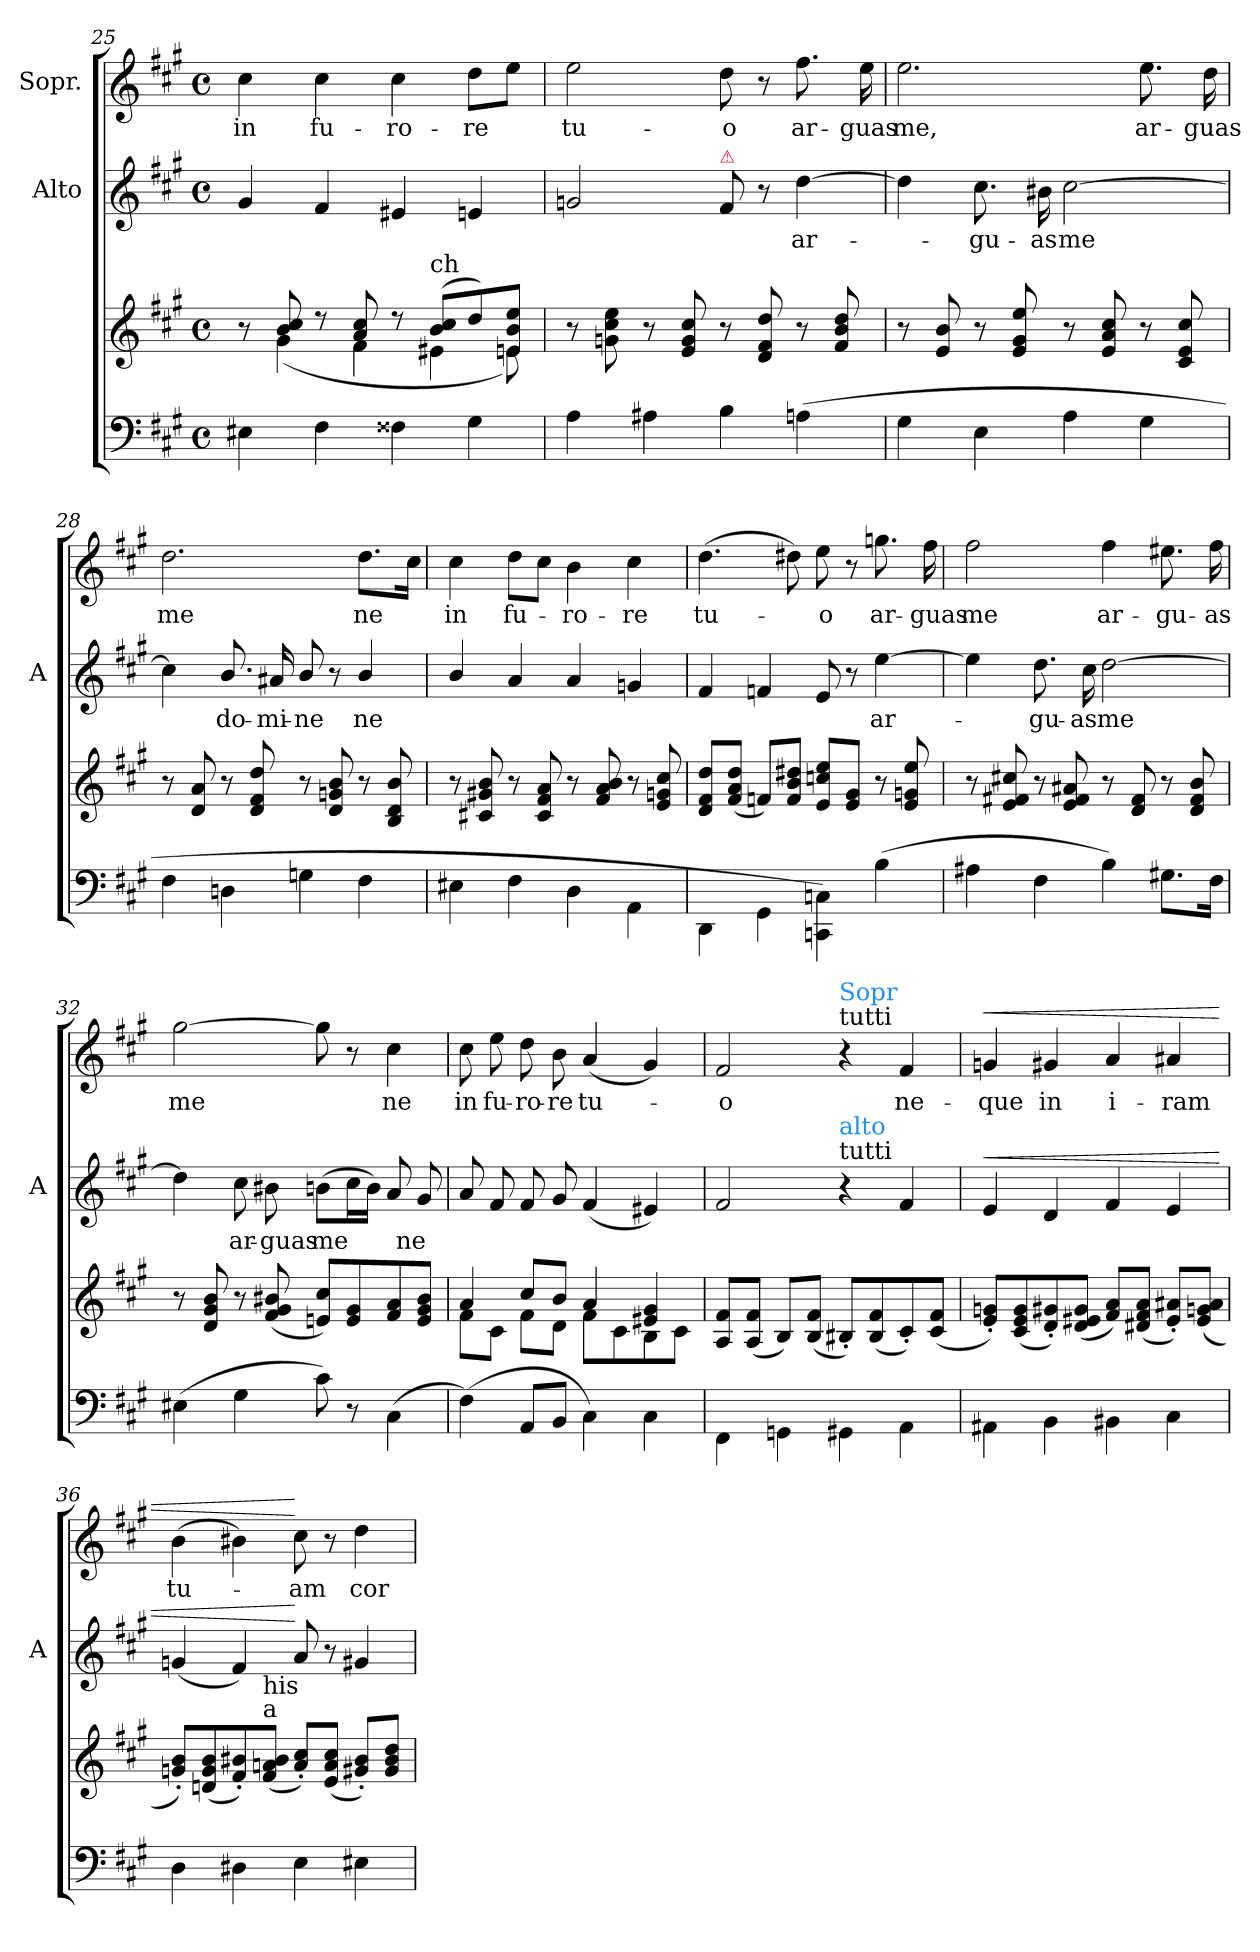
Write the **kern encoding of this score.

**kern	**kern	**kern	**text	**dynam	**kern	**text	**dynam
*part3	*part3	*part2	*part2	*part2	*part1	*part1	*part1
*staff4	*staff3	*staff2	*staff2	*staff2	*staff1	*staff1	*staff1
*	*	*I"Alto	*	*	*I"Sopr.	*	*
*	*	*I'A	*	*	*	*	*
*clefF4	*clefG2	*clefG2	*	*	*clefG2	*	*
*k[f#c#g#]	*k[f#c#g#]	*k[f#c#g#]	*	*	*k[f#c#g#]	*	*
*M4/4	*M4/4	*M4/4	*	*	*M4/4	*	*
*met(c)	*met(c)	*met(c)	*	*	*met(c)	*	*
=25	=25	=25	=25	=25	=25	=25	=25
*	*^	*	*	*	*	*	*
4E#X\	8r	8rgyy	4g#/	.	.	4cc#\	in	.
.	8b/ 8cc#/	(4g#\	.	.	.	.	.	.
4F#\	8r	.	4f#/	.	.	4cc#\	fu-	.
.	8a/ 8cc#/	4f#\	.	.	.	.	.	.
4F##X\	8r	.	4e#X/	.	.	4cc#\	-ro-	.
!	!LO:TX:a:t=ch	!	!	!	!	!	!	!
.	(8b/ 8cc#/L	4e#X\	.	.	.	.	.	.
4G#\	8dd/)	.	4en/	.	.	8dd\L	-re	.
.	8en/ 8b/ 8ee/J	8e\)	.	.	.	8ee\J	.	.
*	*v	*v	*	*	*	*	*	*
=26	=26	=26	=26	=26	=26	=26	=26
4A\	8r	2gn/	.	.	2ee\	tu-	.
.	8gn\ 8cc#\ 8ee\	.	.	.	.	.	.
4A#X\	8r	.	.	.	.	.	.
.	8e/ 8g/ 8cc#/	.	.	.	.	.	.
!	!	!LO:TX:a:color=crimson:t=⚠	!	!	!	!	!
4B\	8r	8f#/	.	.	8dd\	-o	.
.	8d/ 8f#/ 8dd/	8r	.	.	8r	.	.
(4An\	8r	[4dd\	ar-	.	8.ff#\	ar-	.
.	8f#/ 8b/ 8dd/	.	.	.	.	.	.
.	.	.	.	.	16ee\	-guas	.
=27	=27	=27	=27	=27	=27	=27	=27
4G#\	8r	4dd\]	.	.	2.ee\	me,	.
.	8e/ 8b/	.	.	.	.	.	.
4E\	8r	8.cc#\	-gu-	.	.	.	.
.	8e/ 8g#/ 8ee/	.	.	.	.	.	.
.	.	16b#X\	-as	.	.	.	.
4A\	8r	[2cc#\	me	.	.	.	.
.	8e/ 8a/ 8cc#/	.	.	.	.	.	.
4G#\	8r	.	.	.	8.ee\	ar-	.
.	8c#/ 8e/ 8cc#/	.	.	.	.	.	.
.	.	.	.	.	16dd\	-guas	.
=28	=28	=28	=28	=28	=28	=28	=28
4F#\	8r	4cc#\]	.	.	2.dd\	me	.
.	8d/ 8a/	.	.	.	.	.	.
4Dn\	8r	8.b/	do-	.	.	.	.
.	8d/ 8f#/ 8dd/	.	.	.	.	.	.
.	.	16a#X/	-mi-	.	.	.	.
4Gn\	8r	8b/	-ne	.	.	.	.
.	8d/ 8gn/ 8b/	8r	.	.	.	.	.
4F#\	8r	4b/	ne	.	8.dd\L	ne	.
.	8B/ 8d/ 8b/	.	.	.	.	.	.
.	.	.	.	.	16cc#\Jk	.	.
=29	=29	=29	=29	=29	=29	=29	=29
4E#X\	8r	4b/	.	.	4cc#\	in	.
.	8c#X/ 8g#X/ 8b/	.	.	.	.	.	.
4F#\	8r	4a/	.	.	8dd\L	fu-	.
.	8c#/ 8f#/ 8a/	.	.	.	8cc#\J	.	.
4D\	8r	4a/	.	.	4b\	-ro-	.
.	8f#/ 8a/ 8b/	.	.	.	.	.	.
4AA\	8r	4gn/	.	.	4cc#\	-re	.
.	8e/ 8gn/ 8cc#/	.	.	.	.	.	.
=30	=30	=30	=30	=30	=30	=30	=30
4DD\	8d/ 8f#/ 8dd/L	4f#/	.	.	(4.dd\	tu-	.
.	(8f#/ 8a/ 8dd/J	.	.	.	.	.	.
4GG#\	8fn/L)	4fn/	.	.	.	.	.
.	8f/ 8b/ 8dd#X/J	.	.	.	8dd#X\)	.	.
4CCn\ 4Cn\)	8e/ 8ccn/ 8ee/L	8e/	.	.	8ee\	o	.
.	8e/ 8g#/J	8r	.	.	8r	.	.
(4B\	8r	[4ee\	ar-	.	8.ggn\	ar-	.
.	8e/ 8gn/ 8ee/	.	.	.	.	.	.
.	.	.	.	.	16ff#\	-guas	.
=31	=31	=31	=31	=31	=31	=31	=31
4A#X\	8r	4ee\]	.	.	2ff#\	me	.
.	8e/ 8f#X/ 8cc#X/	.	.	.	.	.	.
4F#\	8r	8.dd\	-gu-	.	.	.	.
.	8e/ 8f#/ 8a#X/	.	.	.	.	.	.
.	.	16cc#\	-as	.	.	.	.
4B\)	8r	[2dd\	me	.	4ff#\	ar-	.
.	8d/ 8f#/	.	.	.	.	.	.
8.G#X\L	8r	.	.	.	8.ee#X\	-gu-	.
.	8d/ 8f#/ 8b/	.	.	.	.	.	.
16F#\Jk	.	.	.	.	16ff#\	-as	.
=32	=32	=32	=32	=32	=32	=32	=32
(4E#X\	8r	4dd\]	.	.	[2gg#\	me	.
.	8d/ 8g#/ 8b/	.	.	.	.	.	.
4G#\	8r	8cc#\	ar-	.	.	.	.
.	(8f#/ 8g#/ 8b#X/	8b#X\	-guas	.	.	.	.
8c#\)	8en/ 8cc#/L)	(8bn\L	me	.	8gg#\]	.	.
8r	8e/ 8g#/	16cc#\L	.	.	8r	.	.
.	.	16b\JJ)	.	.	.	.	.
(4C#\	8f#/ 8a/	8a/	.	.	4cc#\	ne	.
.	8e/ 8g#/ 8b#/J	8g#/	ne	.	.	.	.
=33	=33	=33	=33	=33	=33	=33	=33
*	*^	*	*	*	*	*	*
(4F#\)	4a/	8f#\L	8a/	.	.	8cc#\	in	.
.	.	8c#\J	8f#/	.	.	8ee\	fu-	.
8AA/L	8cc#/L	8f#\L	8f#/	.	.	8dd\	-ro-	.
8BB/J	8b/J	8d\J	8g#/	.	.	8b\	-re	.
4C#\)	4a/	8f#\L	(4f#/	.	.	(4a/	tu-	.
.	.	8c#\	.	.	.	.	.	.
4C#\	4e#X/ 4g#/	8B\	4e#X/)	.	.	4g#/)	.	.
.	.	8c#\J	.	.	.	.	.	.
*	*v	*v	*	*	*	*	*	*
=34	=34	=34	=34	=34	=34	=34	=34
4FF#\	8A/ 8f#/L	2f#/	.	.	2f#/	-o	.
.	(8A/ 8f#/J	.	.	.	.	.	.
4GGn\	8B/L)	.	.	.	.	.	.
.	(8B/ 8f#/J	.	.	.	.	.	.
!	!	!	!	!	!LO:TX:a:t=tutti	!	!
!	!	!	!	!	!LO:TX:a:color=dodgerblue:t=Sopr	!	!
!	!	!LO:TX:a:t=tutti	!	!	!	!	!
!	!	!LO:TX:a:color=dodgerblue:t=alto	!	!	!	!	!
4GG#X\	8B#X'/L)	4r	.	.	4r	.	.
.	(8B#/ 8f#/	.	.	.	.	.	.
4AA\	8c#'/)	4f#/	.	.	4f#/	ne-	.
.	(8c#/ 8f#/J	.	.	.	.	.	.
=35	=35	=35	=35	=35	=35	=35	=35
!	!	!	!	!LO:HP:a	!	!	!LO:HP:a
4AA#X\	8e'/ 8gn'/L)	4e/	.	<	4gn/	-que	<
.	(8c#/ 8e/ 8g/	.	.	.	.	.	.
4BB\	8d'/ 8g#X'/)	4d/	.	.	4g#X/	in	.
.	(8d/ 8e#X/ 8g#/J	.	.	.	.	.	.
4BB#X\	8f#/ 8a/L)	4f#/	.	.	4a/	i-	.
.	(8d#X/ 8f#/ 8a/J	.	.	.	.	.	.
4C#\	8e#'/ 8a#X'/L)	4e/	.	.	4a#X/	-ram	.
.	(8e#/ 8gn/ 8a#/J	.	.	.	.	.	.
=36	=36	=36	=36	=36	=36	=36	=36
4D\	8gn'/ 8b'/L)	(4gn/	.	.	(4b\	tu-	.
.	(8dn/ 8g/ 8b/	.	.	.	.	.	.
4D#X\	8f#'/ 8b#X'/)	4f#/)	.	.	4b#X\)	.	.
!	!LO:TX:a:t=his\na	!	!	!	!	!	!
.	(8f#/ 8an/ 8b#/J	.	.	.	.	.	.
4E\	8a'/ 8cc#'/L)	8a/	.	[	8cc#\	-am	[
.	(8e/ 8a/ 8cc#/J	8r	.	.	8r	.	.
4E#X\	8g#X'/ 8b#'/L)	4g#X/	.	.	4dd\	cor-	.
.	8g#/ 8b#/ 8dd/J	.	.	.	.	.	.
=	=	=	=	=	=	=	=
*-	*-	*-	*-	*-	*-	*-	*-
